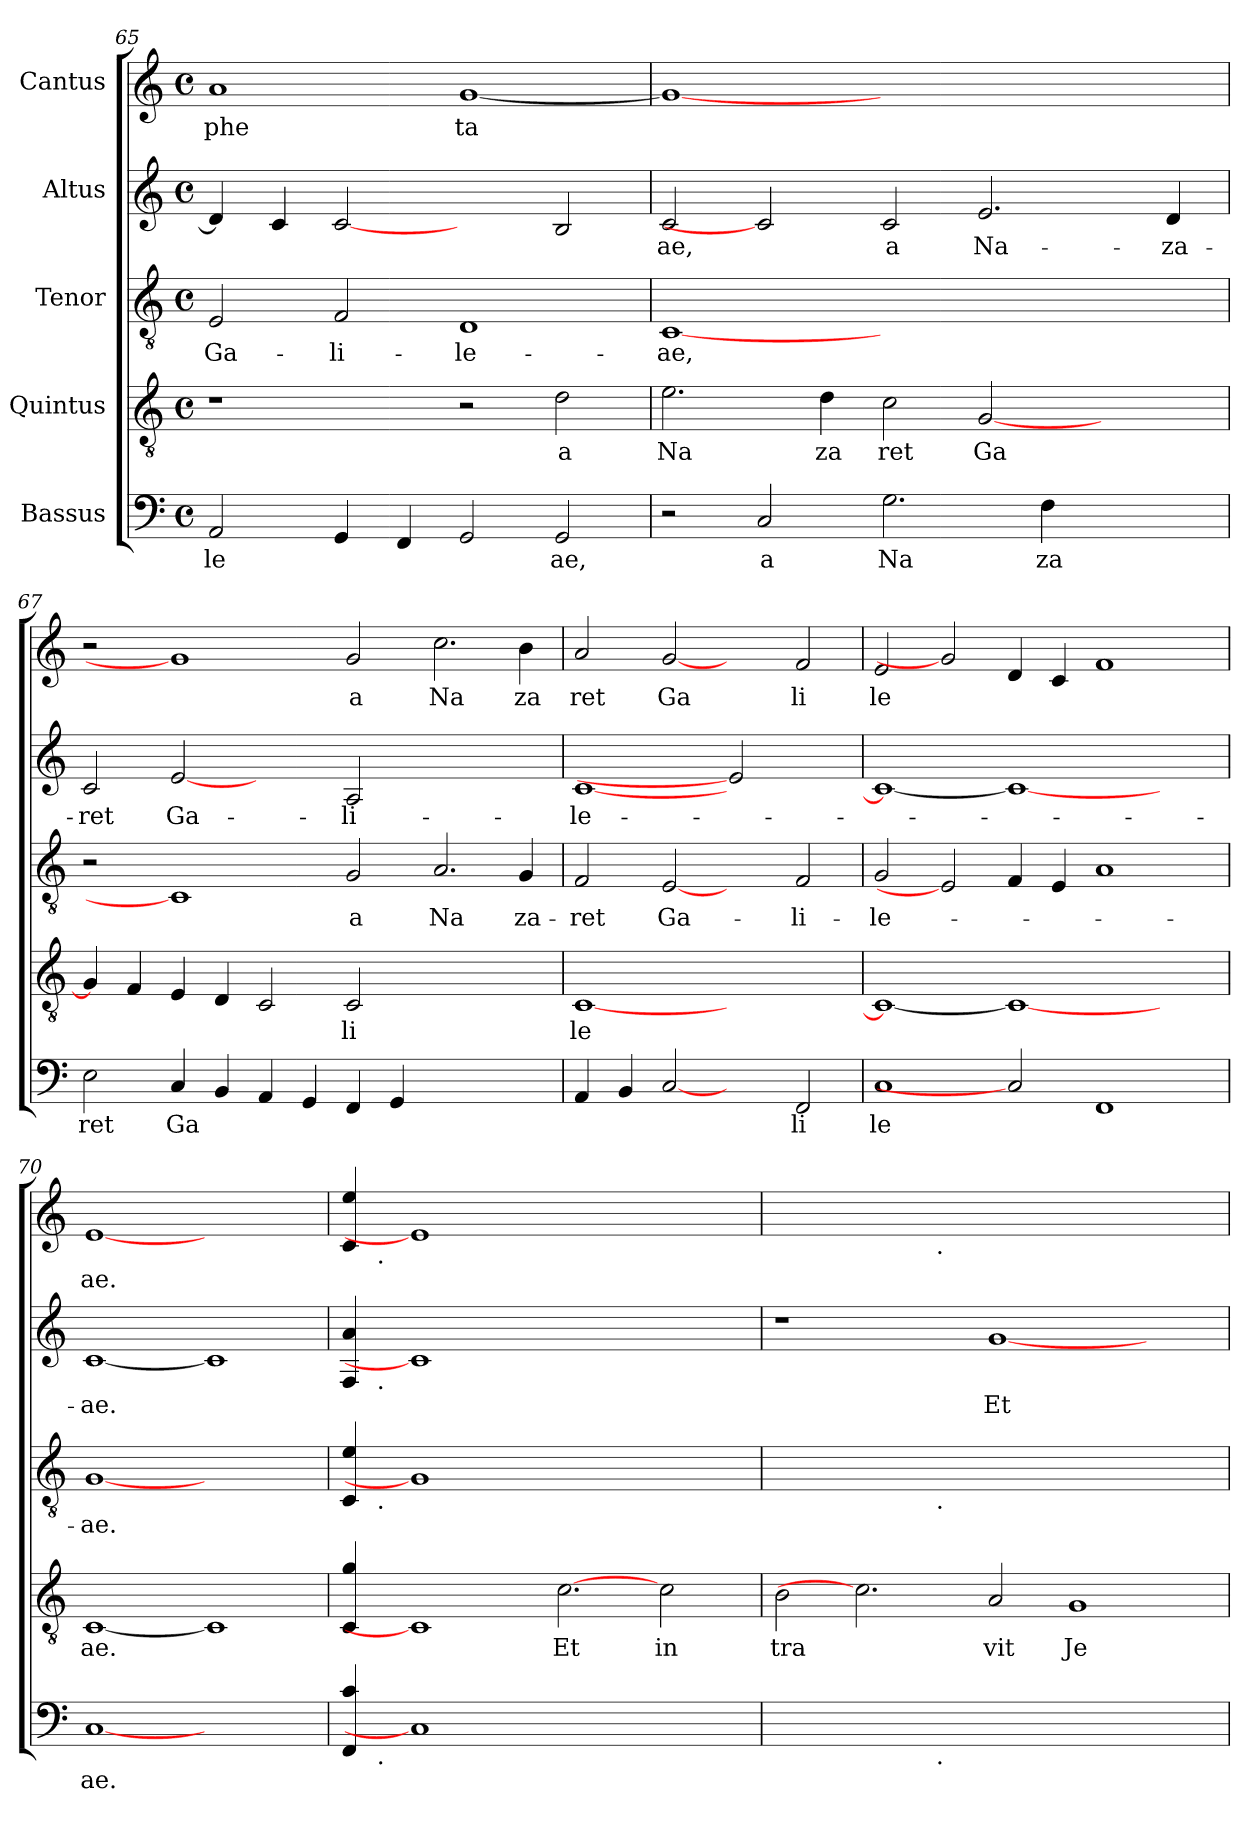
**kern	**text	**kern	**text	**kern	**text	**kern	**text	**kern	**text
*part5	*part5	*part4	*part4	*part3	*part3	*part2	*part2	*part1	*part1
*staff5	*staff5	*staff4	*staff4	*staff3	*staff3	*staff2	*staff2	*staff1	*staff1
*I"Bassus	*	*I"Quintus	*	*I"Tenor	*	*I"Altus	*	*I"Cantus	*
!!LO:LB:g=z
*clefF4	*	*clefGv2	*	*clefGv2	*	*clefG2	*	*clefG2	*
*k[]	*	*k[]	*	*k[]	*	*k[]	*	*k[]	*
*M4/4	*	*M4/4	*	*M4/4	*	*M4/4	*	*M4/4	*
*met(c)	*	*met(c)	*	*met(c)	*	*met(c)	*	*met(c)	*
=65	=65	=65	=65	=65	=65	=65	=65	=65	=65
!	!LO:LY:b	!	!	!	!LO:LY:b	!	!	!	!LO:LY:b
2AA/	le	1r	.	2E/	Ga-	4d/]	.	1a	phe
.	.	.	.	.	.	4c/	.	.	.
!	!	!	!	!	!LO:LY:b	!	!	!	!
4GG/	.	.	.	2F/	-li-	[2c	.	.	.
4FF/	.	.	.	.	.	.	.	.	.
!	!	!	!	!	!LO:LY:b	!	!	!	!LO:LY:b
2GG/	.	2r	.	1D	-le-	2ryy	.	[<1g	ta
!	!LO:LY:b	!	!LO:LY:b	!	!	!	!	!	!
2GG/	ae,	2d\	a	.	.	2B/	.	.	.
=66	=66	=66	=66	=66	=66	=66	=66	=66	=66
!	!	!	!LO:LY:b	!	!LO:LY:b	!	!LO:LY:b	!	!
2r	.	2.e\	Na	[1C	-ae,	2c/	-ae,	1g_	.
!	!LO:LY:b	!	!	!	!	!	!	!	!
2C/	a	.	.	.	.	2c]	.	.	.
!	!	!	!LO:LY:b	!	!	!	!	!	!
.	.	4d\	za	.	.	.	.	.	.
!	!LO:LY:b	!	!LO:LY:b	!	!	!	!LO:LY:b	!	!
2.G\	Na	2c\	ret	1.ryy	.	2c/	a	1.ryy	.
!	!	!	!LO:LY:b	!	!	!	!LO:LY:b	!	!
.	.	[<2G/	Ga	.	.	2.e/	Na-	.	.
!	!LO:LY:b	!	!	!	!	!	!	!	!
4F\	za	.	.	.	.	.	.	.	.
2ryy	.	2ryy	.	.	.	.	.	.	.
!	!	!	!	!	!	!	!LO:LY:b	!	!
.	.	.	.	.	.	4d/	-za-	.	.
=67	=67	=67	=67	=67	=67	=67	=67	=67	=67
!	!LO:LY:b	!	!	!	!	!	!LO:LY:b	!	!
2E\	ret	4G/]	.	2r	.	2c/	-ret	2r	.
.	.	4F/	.	.	.	.	.	.	.
!	!LO:LY:b	!	!	!	!	!	!LO:LY:b	!	!
4C/	Ga	4E/	.	1C]	.	[2e	Ga-	1g]	.
4BB/	.	4D/	.	.	.	.	.	.	.
4AA/	.	2C/	.	.	.	2ryy	.	.	.
4GG/	.	.	.	.	.	.	.	.	.
!	!	!	!LO:LY:b	!	!LO:LY:b	!	!LO:LY:b	!	!LO:LY:b
4FF/	.	2C/	li	2G/	a	2A/	-li-	2g/	a
4GG/	.	.	.	.	.	.	.	.	.
!	!	!	!	!	!LO:LY:b	!	!	!	!LO:LY:b
1ryy	.	1ryy	.	2.A/	Na	1ryy	.	2.cc\	Na
!	!	!	!	!	!LO:LY:b	!	!	!	!LO:LY:b
.	.	.	.	4G/	-za-	.	.	4b\	za
=68	=68	=68	=68	=68	=68	=68	=68	=68	=68
!	!	!	!LO:LY:b	!	!LO:LY:b	!	!LO:LY:b	!	!LO:LY:b
4AA/	.	[<1C	le	2F/	-ret	[<1c	-le-	2a/	ret
4BB/	.	.	.	.	.	.	.	.	.
!	!	!	!	!	!LO:LY:b	!	!	!	!LO:LY:b
[2C	.	.	.	[2E	Ga-	.	.	[2g	Ga
2ryy	.	1ryy	.	2ryy	.	2e]	.	2ryy	.
!	!LO:LY:b	!	!	!	!LO:LY:b	!	!	!	!LO:LY:b
2FF/	li	.	.	2F/	-li-	2ryy	.	2f/	li
=69	=69	=69	=69	=69	=69	=69	=69	=69	=69
!	!LO:LY:b	!	!	!	!LO:LY:b	!	!	!	!LO:LY:b
1C	le	1C_	.	2G/	-le-	1c_	.	2e/	le
.	.	.	.	2E]	.	.	.	2g]	.
2C]	.	1C_	.	4F/	.	1c_	.	4d/	.
.	.	.	.	4E/	.	.	.	4c/	.
1FF	.	.	.	1A	.	.	.	1f	.
.	.	2ryy	.	.	.	2ryy	.	.	.
=70	=70	=70	=70	=70	=70	=70	=70	=70	=70
!	!LO:LY:b	!	!LO:LY:b	!	!LO:LY:b	!	!LO:LY:b	!	!LO:LY:b
[1C	ae.	[1C	ae.	[1G	-ae.	[1c	-ae.	[1e	ae.
1ryy	.	1C]	.	1ryy	.	1c]	.	1ryy	.
!!LO:PB:g=z
=71!	=71!	=71!	=71!	=71!	=71!	=71!	=71!	=71!	=71!
*^	*	*	*	*^	*	*^	*	*^	*
4FF/ 4c/	8ryy	.	4C/ 4g/	.	4C/ 4e/	8ryy	.	4F/ 4a/	8ryy	.	4c/ 4ee/	8ryy	.
!	!	!	!	!	!	!	!	!	!	!	!	!LO:TX:b:t=.	!
!	!	!	!	!	!	!	!	!	!LO:TX:b:t=.	!	!	!	!
!	!	!	!	!	!	!LO:TX:b:t=.	!	!	!	!	!	!	!
!	!LO:TX:b:t=.	!	!	!	!	!	!	!	!	!	!	!	!
.	1ryy	.	.	.	.	1ryy	.	.	1ryy	.	.	1ryy	.
1C]	.	.	1C]	.	1G]	.	.	1c]	.	.	1e]	.	.
.	1ryy	.	.	.	.	1ryy	.	.	1ryy	.	.	1ryy	.
!	!	!	!	!LO:LY:b	!	!	!	!	!	!	!	!	!
2.ryy	.	.	[2.c	Et	2.ryy	.	.	2.ryy	.	.	2.ryy	.	.
!	!	!	!	!LO:LY:b	!	!	!	!	!	!	!	!	!
2ryy	.	.	2c\	in	2ryy	.	.	2ryy	.	.	2ryy	.	.
.	4.ryy	.	.	.	.	4.ryy	.	.	4.ryy	.	.	4.ryy	.
=72	=72	=72	=72	=72	=72	=72	=72	=72	=72	=72	=72	=72	=72
!	!	!	!	!LO:LY:b	!	!	!	!	!	!	!	!	!
*	*	*	*	*	*v	*v	*	*	*	*	*v	*v	*
*v	*v	*	*	*	*	*	*v	*v	*	*	*
1ryy	.	2B\	tra	1ryy	.	1r	.	1ryy	.
.	.	2.c]	.	.	.	.	.	.	.
!	!	!	!	!	!	!	!	!LO:TX:b:t=.	!
!	!	!	!	!LO:TX:b:t=.	!	!	!	!	!
!LO:TX:b:t=.	!	!	!	!	!	!	!	!	!
4ryy	.	.	.	4ryy	.	4ryy	.	4ryy	.
!	!	!	!LO:LY:b	!	!	!	!LO:LY:b	!	!
1.ryy	.	2A/	vit	1.ryy	.	[<1g	Et	1.ryy	.
!	!	!	!LO:LY:b	!	!	!	!	!	!
.	.	1G	Je	.	.	.	.	.	.
.	.	.	.	.	.	2ryy	.	.	.
=	=	=	=	=	=	=	=	=	=
*-	*-	*-	*-	*-	*-	*-	*-	*-	*-
